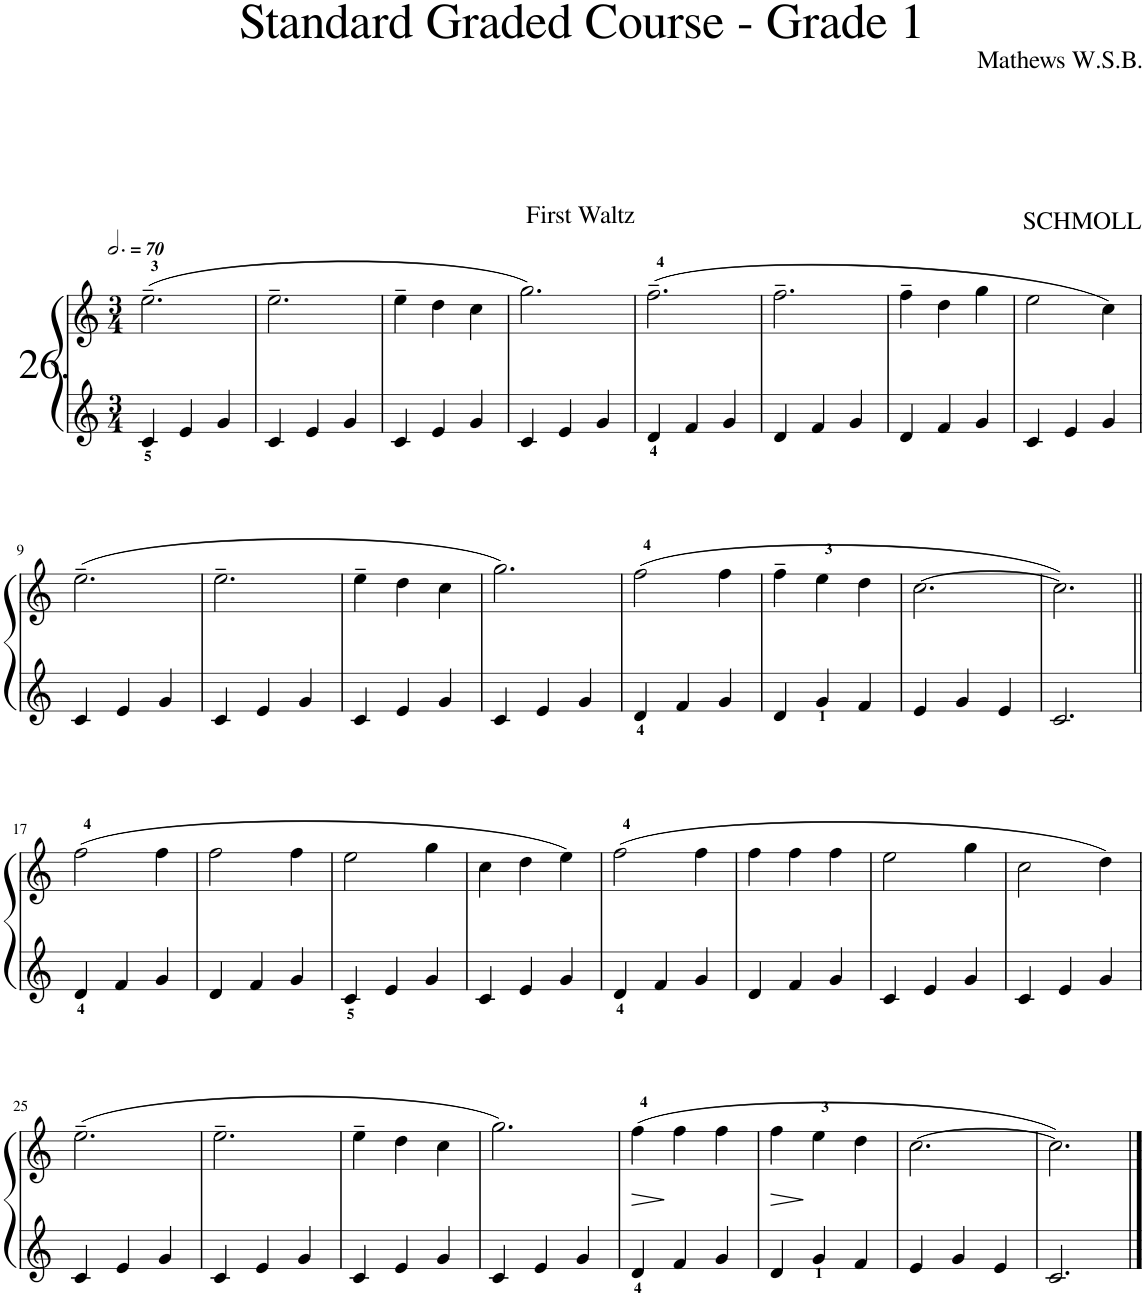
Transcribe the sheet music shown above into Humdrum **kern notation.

**kern	**kern	**dynam
*part1	*part1	*part1
*staff2	*staff1	*staff1/2
*I"Piano	*	*
*I'Pno.	*	*
*clefG2	*clefG2	*
*k[]	*k[]	*
*M3/4	*M3/4	*
*MM210	*MM210	*
=1	=1	=1
4c/	(2.ee~\	.
4e/	.	.
4g/	.	.
=2	=2	=2
4c/	2.ee~\	.
4e/	.	.
4g/	.	.
=3	=3	=3
4c/	4ee~\	.
4e/	4dd\	.
4g/	4cc\	.
=4	=4	=4
4c/	2.gg\)	.
4e/	.	.
4g/	.	.
=5	=5	=5
4d/	(2.ff~\	.
4f/	.	.
4g/	.	.
=6	=6	=6
4d/	2.ff~\	.
4f/	.	.
4g/	.	.
=7	=7	=7
4d/	4ff~\	.
4f/	4dd\	.
4g/	4gg\	.
=8	=8	=8
4c/	2ee\	.
4e/	.	.
4g/	4cc\)	.
!!LO:LB:g=z
=9	=9	=9
4c/	(2.ee~\	.
4e/	.	.
4g/	.	.
=10	=10	=10
4c/	2.ee~\	.
4e/	.	.
4g/	.	.
=11	=11	=11
4c/	4ee~\	.
4e/	4dd\	.
4g/	4cc\	.
=12	=12	=12
4c/	2.gg\)	.
4e/	.	.
4g/	.	.
=13	=13	=13
4d/	(2ff\	.
4f/	.	.
4g/	4ff\	.
=14	=14	=14
4d/	4ff~\	.
4g/	4ee\	.
4f/	4dd\	.
=15	=15	=15
4e/	[2.cc\	.
4g/	.	.
4e/	.	.
=16	=16	=16
2.c/	2.cc\])	.
!!LO:LB:g=z
=17||	=17||	=17||
4d/	(2ff\	.
4f/	.	.
4g/	4ff\	.
=18	=18	=18
4d/	2ff\	.
4f/	.	.
4g/	4ff\	.
=19	=19	=19
4c/	2ee\	.
4e/	.	.
4g/	4gg\	.
=20	=20	=20
4c/	4cc\	.
4e/	4dd\	.
4g/	4ee\)	.
=21	=21	=21
4d/	(2ff\	.
4f/	.	.
4g/	4ff\	.
=22	=22	=22
4d/	4ff\	.
4f/	4ff\	.
4g/	4ff\	.
=23	=23	=23
4c/	2ee\	.
4e/	.	.
4g/	4gg\	.
=24	=24	=24
4c/	2cc\	.
4e/	.	.
4g/	4dd\)	.
!!LO:LB:g=z
=25	=25	=25
4c/	(2.ee~\	.
4e/	.	.
4g/	.	.
=26	=26	=26
4c/	2.ee~\	.
4e/	.	.
4g/	.	.
=27	=27	=27
4c/	4ee~\	.
4e/	4dd\	.
4g/	4cc\	.
=28	=28	=28
4c/	2.gg\)	.
4e/	.	.
4g/	.	.
=29	=29	=29
!	!	!LO:HP:b
4d/	(4ff\	>
4f/	4ff\	]
4g/	4ff\	.
=30	=30	=30
!	!	!LO:HP:b
4d/	4ff\	>
4g/	4ee\	]
4f/	4dd\	.
=31	=31	=31
4e/	[2.cc\	.
4g/	.	.
4e/	.	.
=32	=32	=32
2.c/	2.cc\])	.
==	==	==
*-	*-	*-
